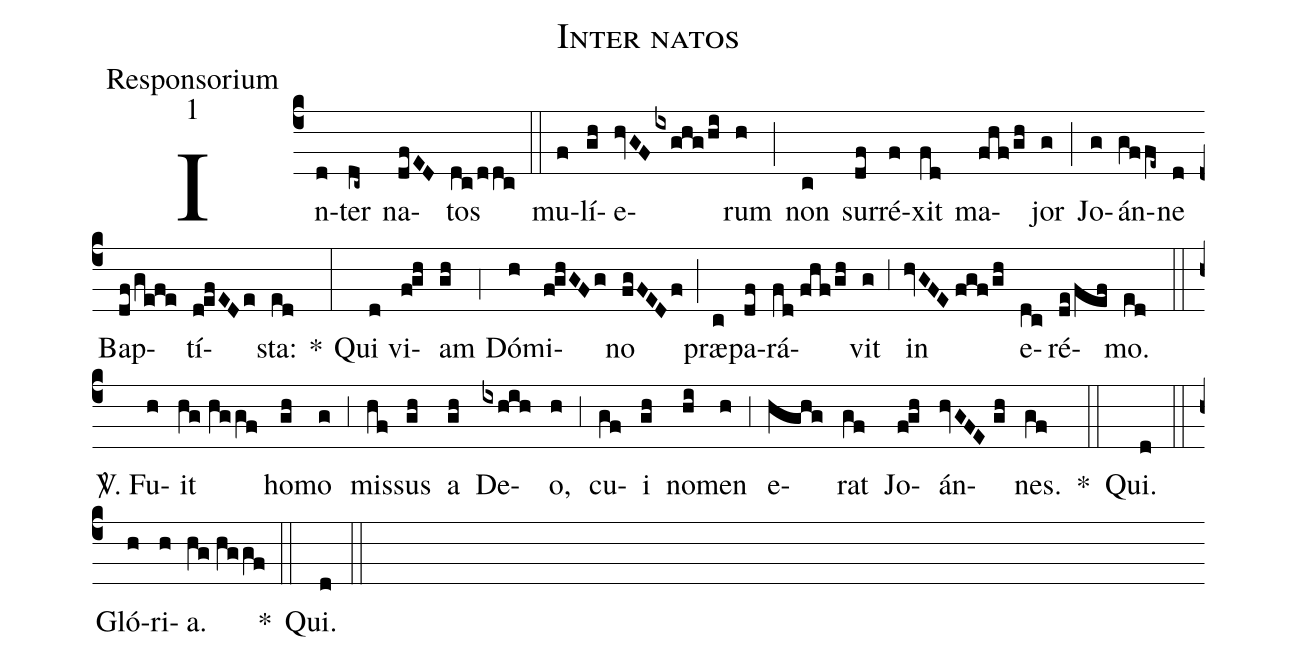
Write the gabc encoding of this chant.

name:Inter natos;
office-part:Responsorium;
mode:1;
%%
(c4) In(d)ter(dc~) na(dfED)tos(dc/ddc) (::)
mu(f)lí(gh)e(hvGF/ixghg/hi)rum(h) (;) non(c) sur(df)ré(f)xit(fd) ma(fhf/gh)jor(g) (;) Jo(g)án(gffe~)ne(d) Bap(df/ge!f!e)tí(d!efEDe)sta:(ed) *(:) Qui(d) vi(f!gh)am(gh) (,4) Dó(h)mi(f!ghGFg)no(fgFEDf) (;) præ(c)pa(df)rá(fd//fhf/gh)vit(g) (,3) in(hvGFE//fgf/gh) e(dc)ré(de/fef)mo.(ed) (::)

<sp>V/</sp>. Fu(h)it(hg//hggf) ho(gh)mo(g) (,3) mis(hf)sus(gh) a(gh) De(ixhih)o,(h) (,3) cu(gf)i(gh) no(hi)men(h) (,3) e(hghg)rat(gf) Jo(f!gh)án(hvGFE//gh)nes.(gf) *(::) Qui.(d) (::)

Gló(h)ri(h)a.(hg//hggf) *(::) Qui.(d) (::)
